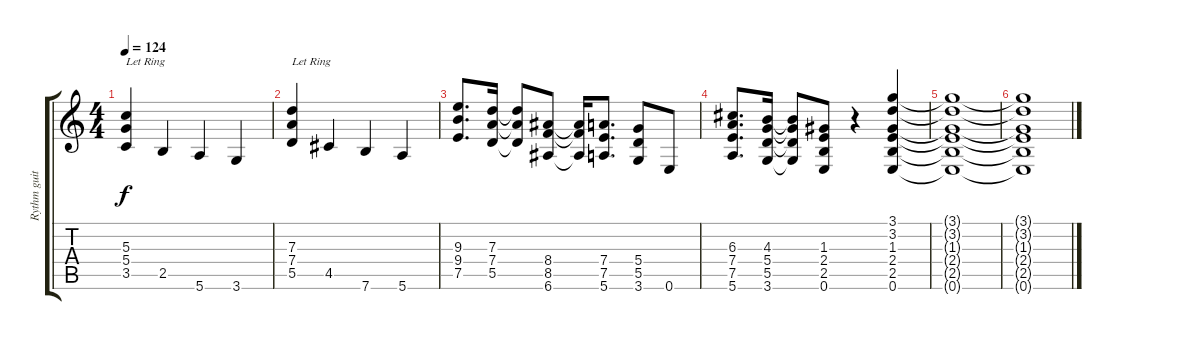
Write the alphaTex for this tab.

\track ("Rythm guitar 2" "Rythm guit") {instrument overdrivenguitar}
\staff {score tabs}
\tuning (E4 B3 G3 D3 A2 E2) {hide}
\ts (4 4)
\tempo 124
\clef g2
\ks c
(5.3 5.4 3.5).4{txt "Let Ring" dy f} 2.5.4 5.6.4 3.6.4 |
(7.3 7.4 5.5).4{txt "Let Ring"} 4.5.4 7.6.4 5.6.4 |
(9.3 9.4 7.5).8{d} (7.3 7.4 5.5).16 (7.3{t} 7.4{t} 5.5{t}).8 (8.4 8.5 6.6).8 (8.4{t} 8.5{t} 6.6{t}).16 (7.4 7.5 5.6).8{d} (5.4 5.5 3.6).8 0.6.8 |
(6.3 7.4 7.5 5.6).8{d} (4.3 5.4 5.5 3.6).16 (4.3{t} 5.4{t} 5.5{t} 3.6{t}).8 (1.3 2.4 2.5 0.6).8 r.4 (3.1 3.2 1.3 2.4 2.5 0.6).4 |
(3.1{t} 3.2{t} 1.3{t} 2.4{t} 2.5{t} 0.6{t}).1 |
(3.1{t} 3.2{t} 1.3{t} 2.4{t} 2.5{t} 0.6{t}).1
